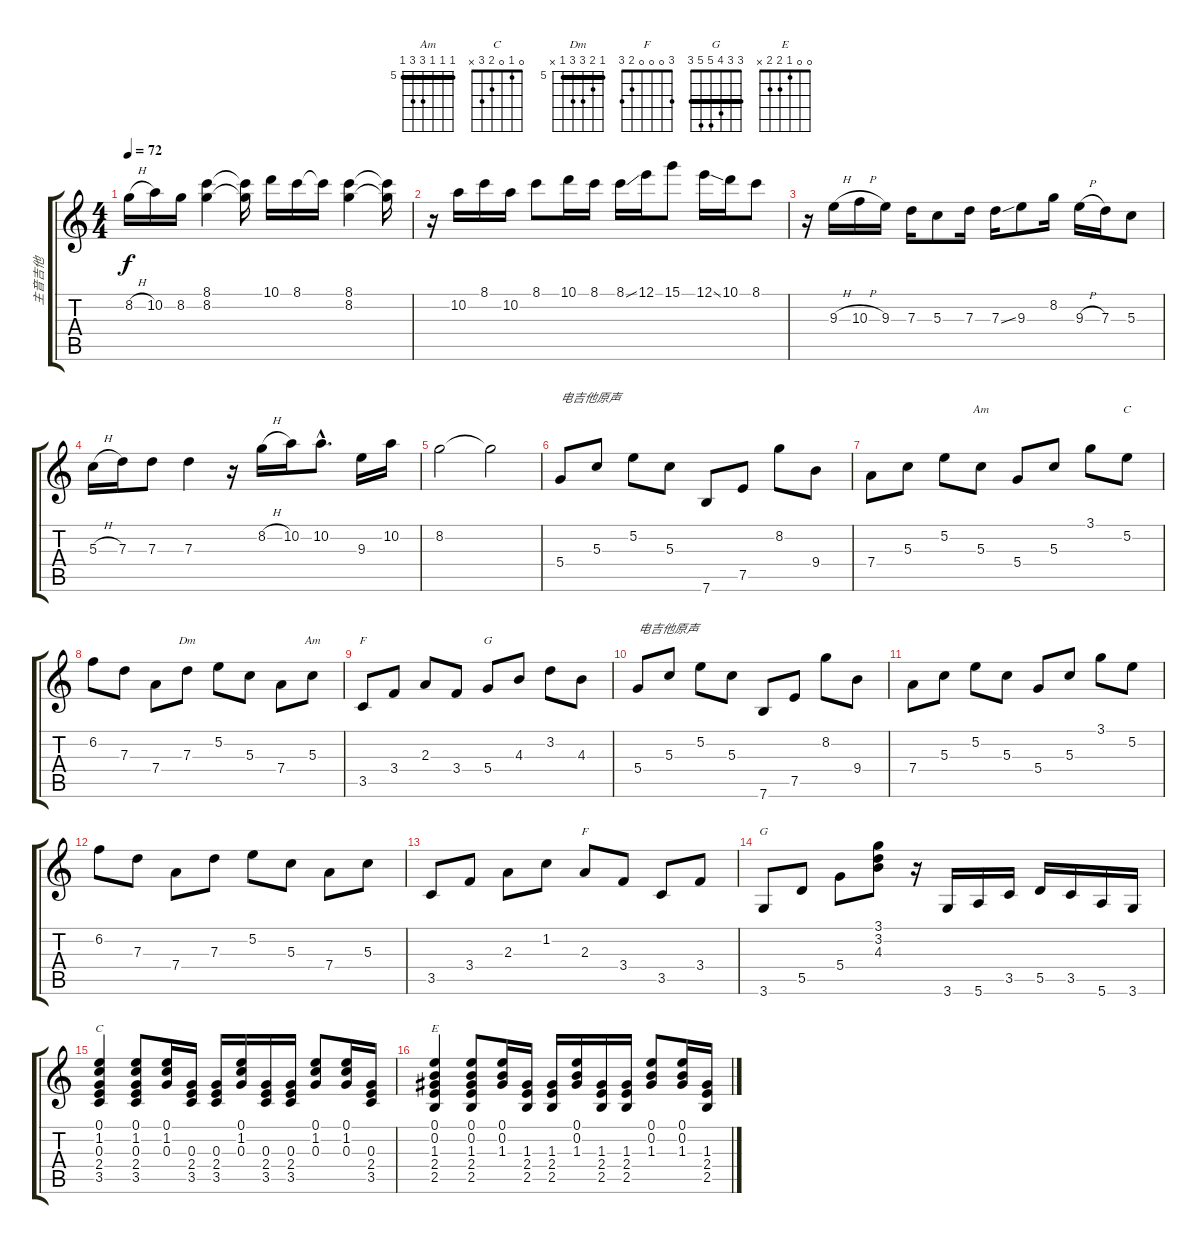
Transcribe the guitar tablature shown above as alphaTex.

\track ("主音吉他" "主音吉他") {instrument distortionguitar}
\staff {score tabs}
\tuning (E4 B3 G3 D3 A2 E2) {hide}
\chord ("Am" 5 5 5 7 x x) {firstfret 5 barre 5}
\chord ("C" 3 5 5 5 3 x) {barre 3}
\chord ("Dm" 5 6 7 7 5 x) {firstfret 5 barre 5}
\chord ("Am" 5 5 5 7 7 5) {firstfret 5 barre 5}
\chord ("F" 1 1 2 3 0 1) {barre 1}
\chord ("G" 3 0 0 0 2 3)
\chord ("F" 3 0 0 0 2 3)
\chord ("G" 3 3 4 5 5 3) {barre 3}
\chord ("C" 0 1 0 2 3 x)
\chord ("E" 0 0 1 2 2 x)
\ts (4 4)
\tempo 72
\clef g2
\ks c
8.2{h}.16{dy f} 10.2.16 8.2.16 (8.1 8.2).4 (8.1{t} 8.2{t}).16 10.1.16 8.1.16 8.1{t}.16 (8.1 8.2).4 (8.1{t} 8.2{t}).16 |
r.16 10.2.16 8.1.16 10.2.16 8.1.8 10.1.16 8.1.16 8.1{ss}.16 12.1.16 15.1.8 12.1{ss}.16 10.1.16 8.1.8 |
r.16 9.3{h}.16 10.3{h}.16 9.3.16 7.3.16 5.3.8 7.3.16 7.3{ss}.16 9.3.8 8.2.16 9.3{h}.16 7.3.16 5.3.8 |
5.3{h}.16 7.3.16 7.3.8 7.3.4 r.16 8.2{h}.16 10.2.16 10.2{hac}.8{d} 9.3.16 10.2.16 |
8.2.2 8.2{t}.2 |
5.4.8{txt "电吉他原声" volume 3 instrument electricguitarclean} 5.3.8 5.2.8 5.3.8 7.6.8 7.5.8 8.2.8 9.4.8 |
7.4.8 5.3.8 5.2.8 5.3.8{ch "Am"} 5.4.8 5.3.8 3.1.8 5.2.8{ch "C"} |
6.2.8 7.3.8 7.4.8 7.3.8{ch "Dm"} 5.2.8 5.3.8 7.4.8 5.3.8{ch "Am"} |
3.5.8{ch "F"} 3.4.8 2.3.8 3.4.8 5.4.8{ch "G"} 4.3.8 3.2.8 4.3.8 |
5.4.8{txt "电吉他原声"} 5.3.8 5.2.8 5.3.8 7.6.8 7.5.8 8.2.8 9.4.8 |
7.4.8 5.3.8 5.2.8 5.3.8 5.4.8 5.3.8 3.1.8 5.2.8 |
6.2.8 7.3.8 7.4.8 7.3.8 5.2.8 5.3.8 7.4.8 5.3.8 |
3.5.8 3.4.8 2.3.8 1.2.8 2.3.8{ch "F"} 3.4.8 3.5.8 3.4.8 |
3.6.8{ch "G"} 5.5.8 5.4.8 (3.1 3.2 4.3).8 r.16 3.6.16 5.6.16 3.5.16 5.5.16 3.5.16 5.6.16 3.6.16 |
(0.1 1.2 0.3 2.4 3.5).4{ch "C"} (0.1 1.2 0.3 2.4 3.5).8 (0.1 1.2 0.3).16 (0.3 2.4 3.5).16 (0.3 2.4 3.5).16 (0.1 1.2 0.3).16 (0.3 2.4 3.5).16 (0.3 2.4 3.5).16 (0.1 1.2 0.3).8 (0.1 1.2 0.3).16 (0.3 2.4 3.5).16 |
(0.1 0.2 1.3 2.4 2.5).4{ch "E"} (0.1 0.2 1.3 2.4 2.5).8 (0.1 0.2 1.3).16 (1.3 2.4 2.5).16 (1.3 2.4 2.5).16 (0.1 0.2 1.3).16 (1.3 2.4 2.5).16 (1.3 2.4 2.5).16 (0.1 0.2 1.3).8 (0.1 0.2 1.3).16 (1.3 2.4 2.5).16
